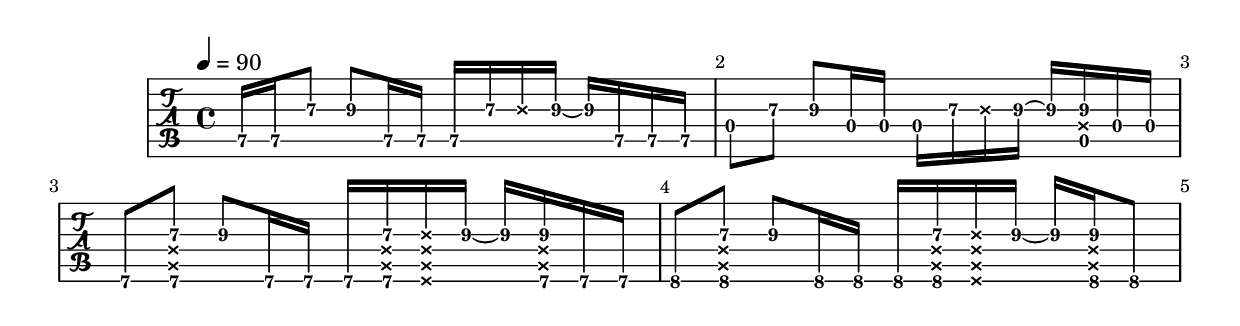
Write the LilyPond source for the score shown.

\version "2.20.0"
\include "macros.ly"
song_tempo = 90

lead = {
  \absolute  {
    \override Score.SpacingSpanner.shortest-duration-space = #4.0

    % bar 1
    e16\5 e16\5 d'8\3
    e'8\3 e16\5 e16\5
    e16\5 d'16\3 \deadNote d'16\3 e'16\3~
    e'16\3 e16\5 e16\5 e16\5
    |
    % bar 2
    d8\4 d'8\3
    e'8\3 d16\4 d16\4
    d16\4 d'16\3 \deadNote d'16\3 e'16\3~
    e'16\3 < a,\5 \deadNote d\4 e'\3 >16 d16\4 d16\4
    |
    % bar 3
    b,8\6 <b,\6 \deadNote e\5 \deadNote a\4 d'\3>8
    e'8\3 b,16\6 b,16\6
    b,16\6 <b,\6 \deadNote e\5 \deadNote a\4 d'\3>16 <\deadNote b,\6 \deadNote e\5 \deadNote a\4 \deadNote e'\3>16  e'16\3~
    e'16\3 <b,\6 \deadNote a\5 \deadNote d\4 e'\3>16 b,16\6 b,16\6
    |
    % bar 4
    c8\6 <c\6 \deadNote e\5 \deadNote a\4 d'\3>8
    e'8\3 c16\6 c16\6
    c16\6 <c\6 \deadNote e\5 \deadNote a\4 d'\3>16 <\deadNote b,\6 \deadNote e\5 \deadNote a\4 \deadNote e'\3>16  e'16\3~
    e'16\3 <c\6 \deadNote a\5 \deadNote d\4 e'\3>16 c8\6

  }

}

drumbar =  \drummode {  bd4 sn4  bd4 sn4 }

drumbars = {
  \repeat unfold 8 { \drumbar | }
}


drumbarhh =  \drummode {
  sn8
  sn8
  sn8
  sn8
  sn8
  sn8
  sn8
  sn8
}

drumbarshh = {
  \repeat unfold 8 {  \drumbarhh }

}





\score {
  <<
    \new TabStaff {
      \tempo 4 = \song_tempo
      \tabFullNotation
      \override Score.BarNumber.break-visibility = ##(#t #t #t)
      \lead
    }

  >>

  \layout {}
}


\score {
  \unfoldRepeats {
    <<
      \new DrumStaff
      \tempo 4 = \song_tempo
      <<
        \new DrumVoice {  \drumbarshh }
        \new DrumVoice {  \drumbars }
      >>

      \new Staff {
        \lead
        \set Staff.midiMinimumVolume = #0.9
        \set Staff.midiMaximumVolume = #0.9
        \set Staff.midiInstrument = "electric guitar (clean)"
      }
    >>
  }

  \midi {
    \tempo 4 = \song_tempo
  }
}
